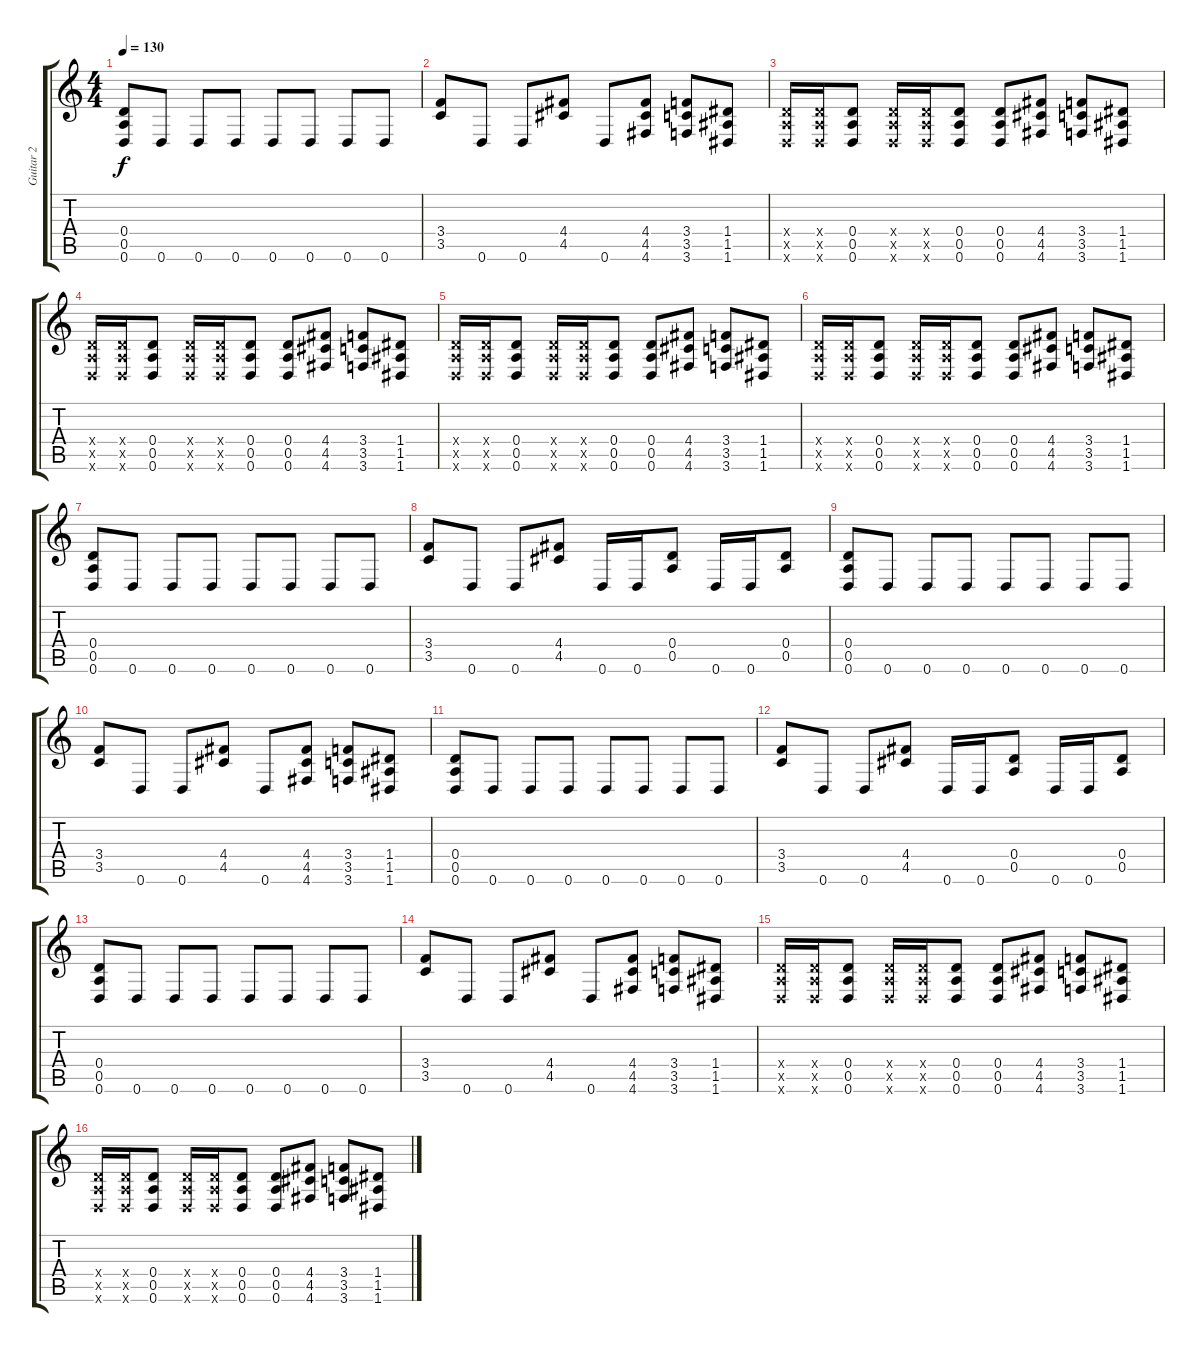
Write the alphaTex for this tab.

\track ("Guitar 2" "Guitar 2") {instrument distortionguitar}
\staff {score tabs}
\tuning (E4 B3 G3 D3 A2 D2) {hide}
\ts (4 4)
\tempo 130
\clef g2
\ks c
(0.4 0.5 0.6).8{dy f} 0.6.8 0.6.8 0.6.8 0.6.8 0.6.8 0.6.8 0.6.8 |
(3.4 3.5).8 0.6.8 0.6.8 (4.4 4.5).8 0.6.8 (4.4 4.5 4.6).8 (3.4 3.5 3.6).8 (1.4 1.5 1.6).8 |
(0.4{x} 0.5{x} 0.6{x}).16 (0.4{x} 0.5{x} 0.6{x}).16 (0.4 0.5 0.6).8 (0.4{x} 0.5{x} 0.6{x}).16 (0.4{x} 0.5{x} 0.6{x}).16 (0.4 0.5 0.6).8 (0.4 0.5 0.6).8 (4.4 4.5 4.6).8 (3.4 3.5 3.6).8 (1.4 1.5 1.6).8 |
(0.4{x} 0.5{x} 0.6{x}).16 (0.4{x} 0.5{x} 0.6{x}).16 (0.4 0.5 0.6).8 (0.4{x} 0.5{x} 0.6{x}).16 (0.4{x} 0.5{x} 0.6{x}).16 (0.4 0.5 0.6).8 (0.4 0.5 0.6).8 (4.4 4.5 4.6).8 (3.4 3.5 3.6).8 (1.4 1.5 1.6).8 |
(0.4{x} 0.5{x} 0.6{x}).16 (0.4{x} 0.5{x} 0.6{x}).16 (0.4 0.5 0.6).8 (0.4{x} 0.5{x} 0.6{x}).16 (0.4{x} 0.5{x} 0.6{x}).16 (0.4 0.5 0.6).8 (0.4 0.5 0.6).8 (4.4 4.5 4.6).8 (3.4 3.5 3.6).8 (1.4 1.5 1.6).8 |
(0.4{x} 0.5{x} 0.6{x}).16 (0.4{x} 0.5{x} 0.6{x}).16 (0.4 0.5 0.6).8 (0.4{x} 0.5{x} 0.6{x}).16 (0.4{x} 0.5{x} 0.6{x}).16 (0.4 0.5 0.6).8 (0.4 0.5 0.6).8 (4.4 4.5 4.6).8 (3.4 3.5 3.6).8 (1.4 1.5 1.6).8 |
(0.4 0.5 0.6).8{txt " "} 0.6.8 0.6.8 0.6.8 0.6.8 0.6.8 0.6.8 0.6.8 |
(3.4 3.5).8 0.6.8 0.6.8 (4.4 4.5).8 0.6.16 0.6.16 (0.4 0.5).8 0.6.16 0.6.16 (0.4 0.5).8 |
(0.4 0.5 0.6).8 0.6.8 0.6.8 0.6.8 0.6.8 0.6.8 0.6.8 0.6.8 |
(3.4 3.5).8 0.6.8 0.6.8 (4.4 4.5).8 0.6.8 (4.4 4.5 4.6).8 (3.4 3.5 3.6).8 (1.4 1.5 1.6).8 |
(0.4 0.5 0.6).8{txt " "} 0.6.8 0.6.8 0.6.8 0.6.8 0.6.8 0.6.8 0.6.8 |
(3.4 3.5).8 0.6.8 0.6.8 (4.4 4.5).8 0.6.16 0.6.16 (0.4 0.5).8 0.6.16 0.6.16 (0.4 0.5).8 |
(0.4 0.5 0.6).8 0.6.8 0.6.8 0.6.8 0.6.8 0.6.8 0.6.8 0.6.8 |
(3.4 3.5).8 0.6.8 0.6.8 (4.4 4.5).8 0.6.8 (4.4 4.5 4.6).8 (3.4 3.5 3.6).8 (1.4 1.5 1.6).8 |
(0.4{x} 0.5{x} 0.6{x}).16 (0.4{x} 0.5{x} 0.6{x}).16 (0.4 0.5 0.6).8 (0.4{x} 0.5{x} 0.6{x}).16 (0.4{x} 0.5{x} 0.6{x}).16 (0.4 0.5 0.6).8 (0.4 0.5 0.6).8 (4.4 4.5 4.6).8 (3.4 3.5 3.6).8 (1.4 1.5 1.6).8 |
(0.4{x} 0.5{x} 0.6{x}).16 (0.4{x} 0.5{x} 0.6{x}).16 (0.4 0.5 0.6).8 (0.4{x} 0.5{x} 0.6{x}).16 (0.4{x} 0.5{x} 0.6{x}).16 (0.4 0.5 0.6).8 (0.4 0.5 0.6).8 (4.4 4.5 4.6).8 (3.4 3.5 3.6).8 (1.4 1.5 1.6).8
